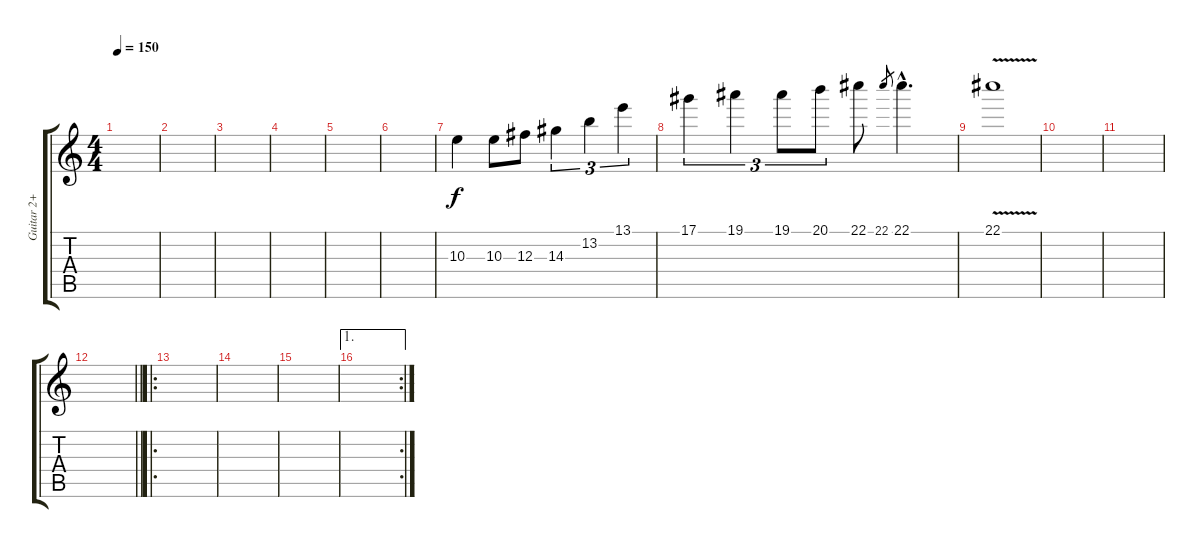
\track ("Guitar 2+ (optional)" "Guitar 2+ ") {instrument distortionguitar}
\staff {score tabs}
\tuning (Eb4 Bb3 Gb3 Db3 Ab2 Eb2) {hide}
\ts (4 4)
\tempo 150
\clef g2
\ks c
|
|
|
|
|
|
10.3.4 10.3.8 12.3.8 14.3.4{tu (3 2)} 13.2.4{tu (3 2)} 13.1.4{tu (3 2)} |
17.1.4{tu (3 2)} 19.1.4{tu (3 2)} 19.1.8{tu (3 2)} 20.1.8{tu (3 2)} 22.1.8 22.1.8{gr} 22.1{hac}.4{d} |
22.1{v}.1 |
|
|
\barLineRight lightlight
|
\ro
|
|
|
\ae 1
\rc 2
